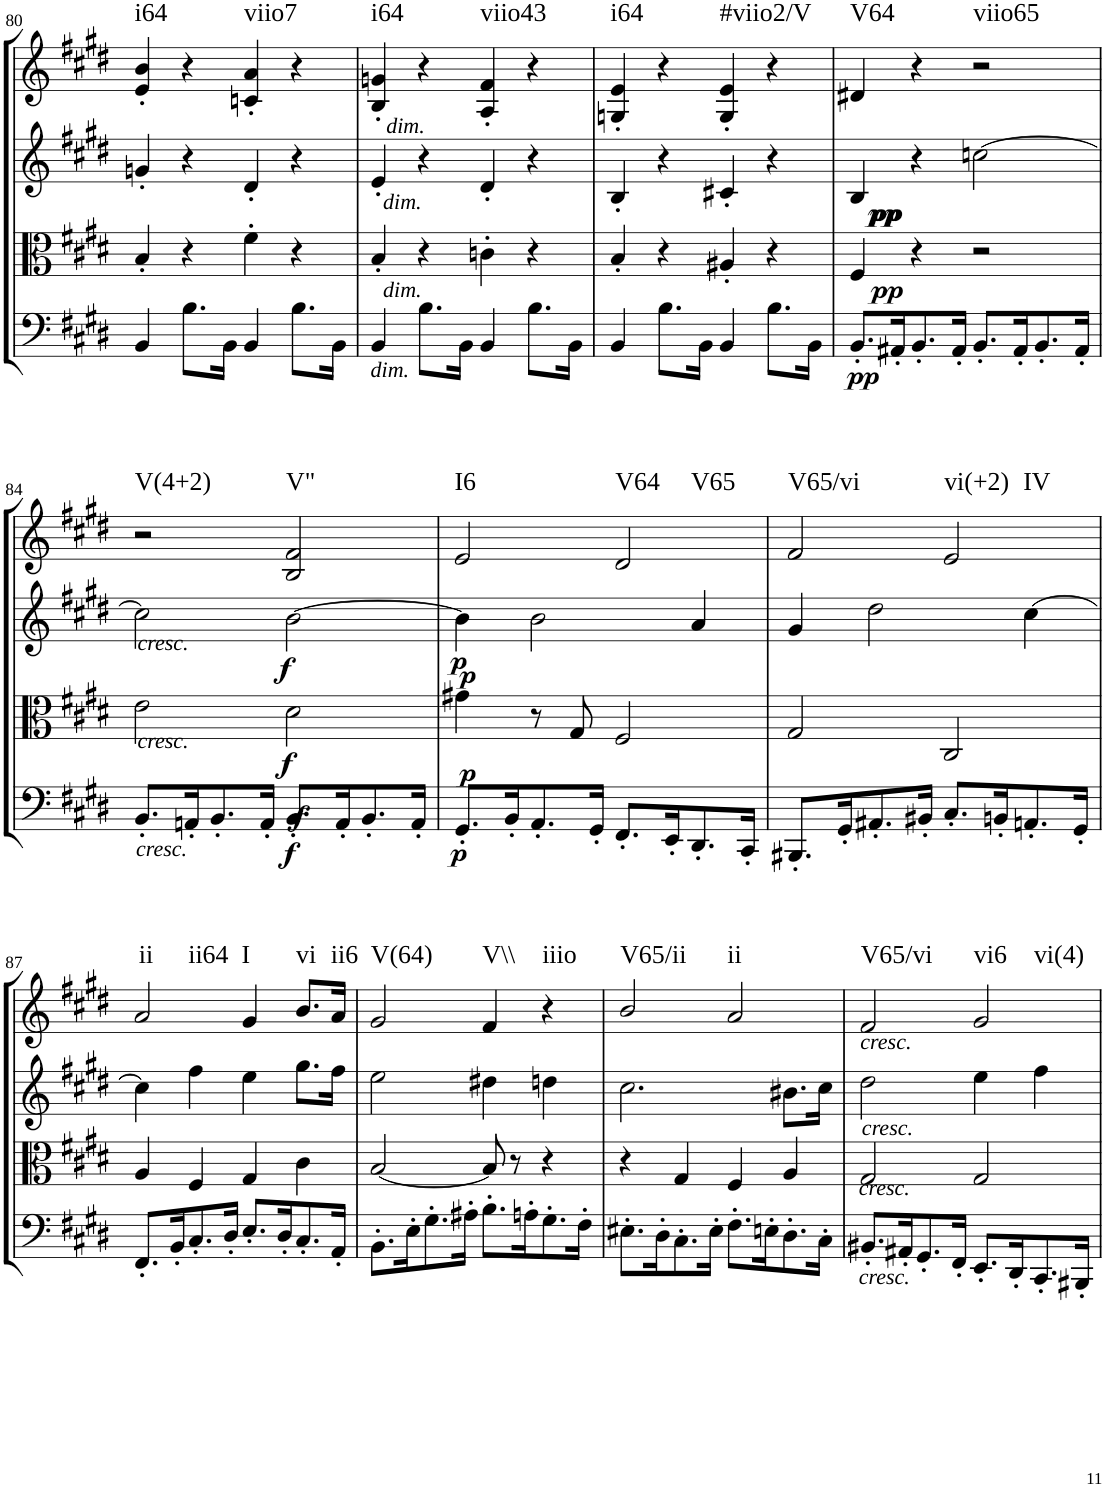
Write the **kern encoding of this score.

**kern	**dynam	**kern	**dynam	**kern	**dynam	**kern	**harte
*part4	*part4	*part3	*part3	*part2	*part2	*part1	*part1
*staff4	*staff4	*staff3	*staff3	*staff2	*staff2	*staff1	*
*I"Cello	*	*I"Viola	*	*I"2nd Violin	*	*I"1st Violin	*
*	*	*I'Vla	*	*I'Vln	*	*I'Vln	*
!!LO:PB:g=z
*clefF4	*	*clefC3	*	*clefG2	*	*clefG2	*
*k[f#c#g#d#]	*	*k[f#c#g#d#]	*	*k[f#c#g#d#]	*	*k[f#c#g#d#]	*
*M4/4	*	*M4/4	*	*M4/4	*	*M4/4	*
*met(c)	*	*met(c)	*	*met(c)	*	*met(c)	*
=80	=80	=80	=80	=80	=80	=80	=80
!	!	!	!	!	!	!	!LO:H:kt=i64
4BB/	.	4B'/	.	4gn'/	.	4e/' 4b/'	N
8.B\L	.	4r	.	4r	.	4r	.
16BB\Jk	.	.	.	.	.	.	.
!	!	!	!	!	!	!	!LO:H:kt=viio7
4BB/	.	4f#'\	.	4d#'/	.	4cn/' 4a/'	N
8.B\L	.	4r	.	4r	.	4r	.
16BB\Jk	.	.	.	.	.	.	.
=81	=81	=81	=81	=81	=81	=81	=81
!	!	!	!	!	!	!LO:TX:b:i:t=dim.	!
!	!	!	!	!LO:TX:b:i:t=dim.	!	!	!
!	!	!LO:TX:b:i:t=dim.	!	!	!	!	!
!LO:TX:b:i:t=dim.	!	!	!	!	!	!	!LO:H:kt=i64
4BB/	.	4B'/	.	4e'/	.	4B/' 4gn/'	N
8.B\L	.	4r	.	4r	.	4r	.
16BB\Jk	.	.	.	.	.	.	.
!	!	!	!	!	!	!	!LO:H:kt=viio43
4BB/	.	4cn'\	.	4d#'/	.	4A/' 4f#/'	N
8.B\L	.	4r	.	4r	.	4r	.
16BB\Jk	.	.	.	.	.	.	.
=82	=82	=82	=82	=82	=82	=82	=82
!	!	!	!	!	!	!	!LO:H:kt=i64
4BB/	.	4B'/	.	4B'/	.	4Gn/' 4e/'	N
8.B\L	.	4r	.	4r	.	4r	.
16BB\Jk	.	.	.	.	.	.	.
!	!	!	!	!	!	!	!LO:H:kt=#viio2/V
4BB/	.	4A#X'/	.	4c#X'/	.	4G/' 4e/'	N
8.B\L	.	4r	.	4r	.	4r	.
16BB\Jk	.	.	.	.	.	.	.
=83	=83	=83	=83	=83	=83	=83	=83
!	!LO:DY:b	!	!LO:DY:b	!	!LO:DY:b	!	!
!	!	!	!	!	!LO:DY:n=1:b	!	!LO:H:kt=V64
8.BB'/L	pp	4F#/	pp	4B/	pp pp	4d#X/	N
16AA#X'/K	.	.	.	.	.	.	.
8.BB'/	.	4r	.	4r	.	4r	.
16AA#'/Jk	.	.	.	.	.	.	.
!	!	!	!	!	!	!	!LO:H:kt=viio65
8.BB'/L	.	2r	.	[2ccn\	.	2r	N
16AA#'/K	.	.	.	.	.	.	.
8.BB'/	.	.	.	.	.	.	.
16AA#'/Jk	.	.	.	.	.	.	.
!!LO:LB:g=z
=84	=84	=84	=84	=84	=84	=84	=84
!	!	!	!	!LO:TX:a:i:t=cresc.	!	!	!
!	!	!LO:TX:a:i:t=cresc.	!	!	!	!	!
!LO:TX:b:i:t=cresc.	!	!	!	!	!	!	!LO:H:kt=V(4+2)
8.BB'/L	.	2e\	.	2cc\]	.	2r	N
16AAn'/K	.	.	.	.	.	.	.
8.BB'/	.	.	.	.	.	.	.
16AA'/Jk	.	.	.	.	.	.	.
!	!LO:DY:b	!	!	!	!	!	!
!	!LO:DY:n=1:b	!	!LO:DY:b	!	!LO:DY:b	!	!LO:H:kt=V"
8.BB'/L	f f	2d#\	f	[2b\	f	2B/ 2f#/	N
16AA'/K	.	.	.	.	.	.	.
8.BB'/	.	.	.	.	.	.	.
16AA'/Jk	.	.	.	.	.	.	.
=85	=85	=85	=85	=85	=85	=85	=85
!	!LO:DY:b	!	!LO:DY:b	!	!LO:DY:b	!	!
!	!	!	!	!	!LO:DY:n=1:b	!	!LO:H:kt=I6
8.GG#'/L	p	4g#X\	p	4b\]	p p	2e/	N
16BB'/K	.	.	.	.	.	.	.
8.AA'/	.	8r	.	2b\	.	.	.
.	.	8G#/	.	.	.	.	.
16GG#'/Jk	.	.	.	.	.	.	.
!	!	!	!	!	!	!	!LO:H:n=1:kt=V64
!	!	!	!	!	!	!	!LO:H:n=2:kt=V65
8.FF#'/L	.	2F#/	.	.	.	2d#/	N N
16EE'/K	.	.	.	.	.	.	.
8.DD#'/	.	.	.	4a/	.	.	.
16CC#'/Jk	.	.	.	.	.	.	.
=86	=86	=86	=86	=86	=86	=86	=86
!	!	!	!	!	!	!	!LO:H:kt=V65/vi
8.BBB#X'/L	.	2G#/	.	4g#/	.	2f#/	N
16GG#'/K	.	.	.	.	.	.	.
8.AA#X'/	.	.	.	2dd#\	.	.	.
16BB#X'/Jk	.	.	.	.	.	.	.
!	!	!	!	!	!	!	!LO:H:n=1:kt=vi(+2)
!	!	!	!	!	!	!	!LO:H:n=2:kt=IV
8.C#'/L	.	2C#/	.	.	.	2e/	N N
16BBn'/K	.	.	.	.	.	.	.
8.AAn'/	.	.	.	[4cc#\	.	.	.
16GG#'/Jk	.	.	.	.	.	.	.
!!LO:LB:g=z
=87	=87	=87	=87	=87	=87	=87	=87
!	!	!	!	!	!	!	!LO:H:n=1:kt=ii
!	!	!	!	!	!	!	!LO:H:n=2:kt=ii64
8.FF#'/L	.	4A/	.	4cc#\]	.	2a/	N N
16BB'/K	.	.	.	.	.	.	.
8.C#'/	.	4F#/	.	4ff#\	.	.	.
16D#'/Jk	.	.	.	.	.	.	.
!	!	!	!	!	!	!	!LO:H:kt=I
8.E'/L	.	4G#/	.	4ee\	.	4g#/	N
16D#'/K	.	.	.	.	.	.	.
!	!	!	!	!	!	!	!LO:H:kt=vi
8.C#'/	.	4c#\	.	8.gg#\L	.	8.b/L	N
!	!	!	!	!	!	!	!LO:H:kt=ii6
16AA'/Jk	.	.	.	16ff#\Jk	.	16a/Jk	N
=88	=88	=88	=88	=88	=88	=88	=88
!	!	!	!	!	!	!	!LO:H:kt=V(64)
8.BB'\L	.	[2B/	.	2ee\	.	2g#/	N
16E'\K	.	.	.	.	.	.	.
8.G#'\	.	.	.	.	.	.	.
16A#X'\Jk	.	.	.	.	.	.	.
!	!	!	!	!	!	!	!LO:H:kt=V\\
8.B'\L	.	8B/]	.	4dd#X\	.	4f#/	N
.	.	8r	.	.	.	.	.
16An'\K	.	.	.	.	.	.	.
!	!	!	!	!	!	!	!LO:H:kt=iiio
8.G#'\	.	4r	.	4ddn\	.	4r	N
16F#'\Jk	.	.	.	.	.	.	.
=89	=89	=89	=89	=89	=89	=89	=89
!	!	!	!	!	!	!	!LO:H:kt=V65/ii
8.E#X'\L	.	4r	.	2.cc#\	.	2b/	N
16D#'\K	.	.	.	.	.	.	.
8.C#'\	.	4G#/	.	.	.	.	.
16E#'\Jk	.	.	.	.	.	.	.
!	!	!	!	!	!	!	!LO:H:kt=ii
8.F#'\L	.	4F#/	.	.	.	2a/	N
16En'\K	.	.	.	.	.	.	.
8.D#'\	.	4A/	.	8.b#X\L	.	.	.
16C#'\Jk	.	.	.	16cc#\Jk	.	.	.
=90	=90	=90	=90	=90	=90	=90	=90
!	!	!	!	!	!	!LO:TX:b:i:t=cresc.	!
!	!	!	!	!LO:TX:b:i:t=cresc.	!	!	!
!	!	!LO:TX:a:i:t=cresc.	!	!	!	!	!
!LO:TX:b:i:t=cresc.	!	!	!	!	!	!	!LO:H:kt=V65/vi
8.BB#X'/L	.	2G#/	.	2dd#\	.	2f#/	N
16AA#X'/K	.	.	.	.	.	.	.
8.GG#'/	.	.	.	.	.	.	.
16FF#'/Jk	.	.	.	.	.	.	.
!	!	!	!	!	!	!	!LO:H:n=1:kt=vi6
!	!	!	!	!	!	!	!LO:H:n=2:kt=vi(4)
8.EE'/L	.	2G#/	.	4ee\	.	2g#/	N N
16DD#'/K	.	.	.	.	.	.	.
8.CC#'/	.	.	.	4ff#\	.	.	.
16BBB#X'/Jk	.	.	.	.	.	.	.
=	=	=	=	=	=	=	=
*-	*-	*-	*-	*-	*-	*-	*-
